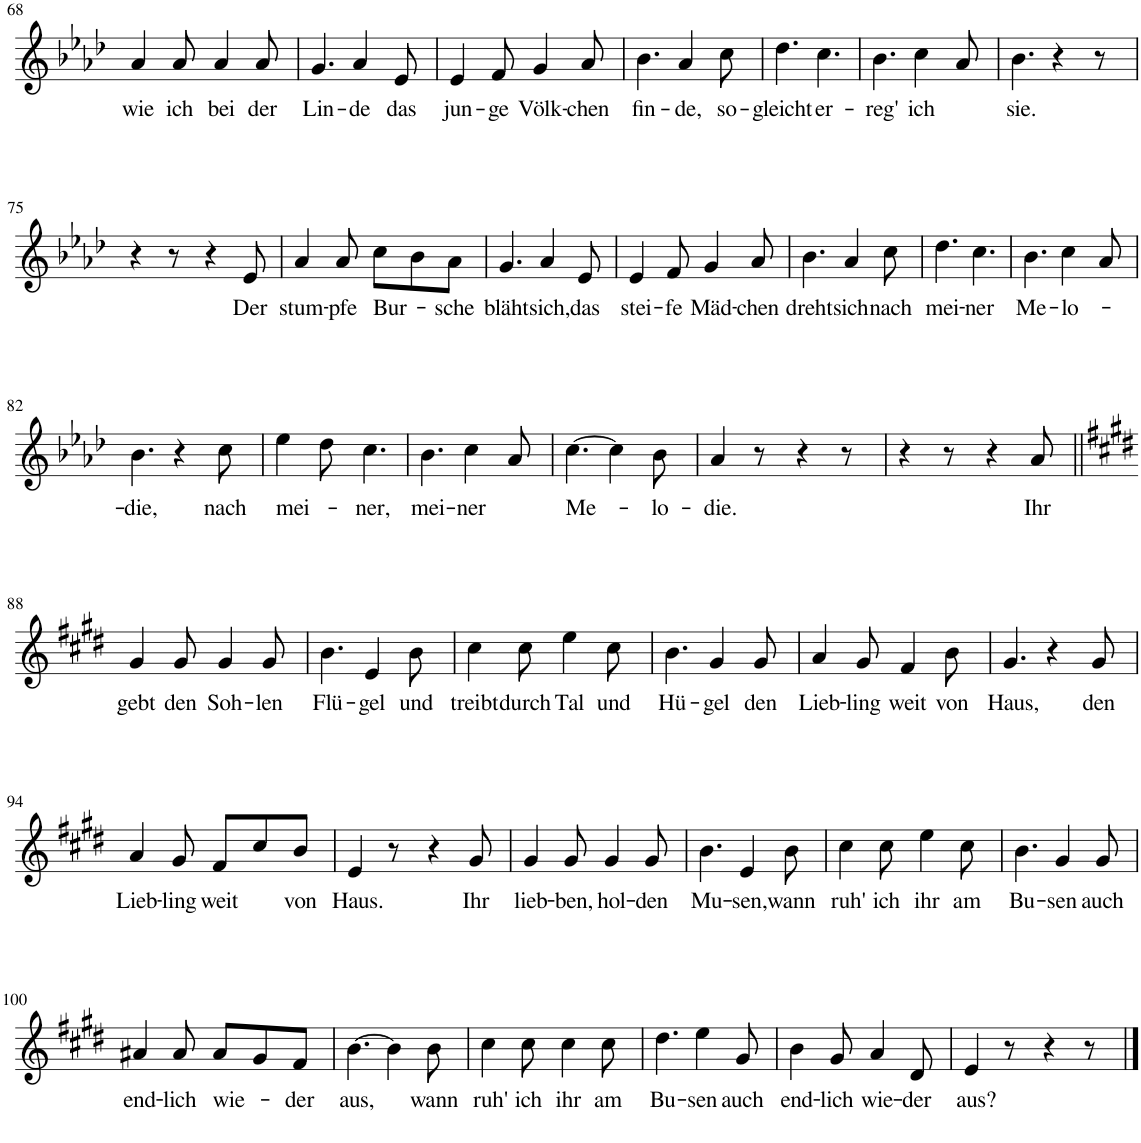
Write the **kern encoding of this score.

**kern	**text
*part1	*part1
*staff1	*staff1
*I"Piano	*
*I'Pno	*
!!LO:PB:g=z
*clefG2	*
*k[b-e-a-d-]	*
*M6/8	*
=68	=68
!	!LO:LY:b
4a-/	wie
!	!LO:LY:b
8a-/	ich
!	!LO:LY:b
4a-/	bei
!	!LO:LY:b
8a-/	der
=69	=69
!	!LO:LY:b
4.g/	Lin-
!	!LO:LY:b
4a-/	-de
!	!LO:LY:b
8e-/	das
=70	=70
!	!LO:LY:b
4e-/	jun-
!	!LO:LY:b
8f/	-ge
!	!LO:LY:b
4g/	Völk-
!	!LO:LY:b
8a-/	-chen
=71	=71
!	!LO:LY:b
4.b-\	fin-
!	!LO:LY:b
4a-/	-de,
!	!LO:LY:b
8cc\	so-
=72	=72
!	!LO:LY:b
4.dd-\	-gleicht
!	!LO:LY:b
4.cc\	er-
=73	=73
!	!LO:LY:b
4.b-\	-reg'
!	!LO:LY:b
4cc\	ich
8a-/	.
=74	=74
!	!LO:LY:b
4.b-\	sie.
4r	.
8r	.
!!LO:LB:g=z
=75	=75
4r	.
8r	.
4r	.
!	!LO:LY:b
8e-/	Der
=76	=76
!	!LO:LY:b
4a-/	stum-
!	!LO:LY:b
8a-/	-pfe
!	!LO:LY:b
8cc\L	Bur-
8b-\	.
!	!LO:LY:b
8a-\J	-sche
=77	=77
!	!LO:LY:b
4.g/	bläht
!	!LO:LY:b
4a-/	sich,
!	!LO:LY:b
8e-/	das
=78	=78
!	!LO:LY:b
4e-/	stei-
!	!LO:LY:b
8f/	-fe
!	!LO:LY:b
4g/	Mäd-
!	!LO:LY:b
8a-/	-chen
=79	=79
!	!LO:LY:b
4.b-\	dreht
!	!LO:LY:b
4a-/	sich
!	!LO:LY:b
8cc\	nach
=80	=80
!	!LO:LY:b
4.dd-\	mei-
!	!LO:LY:b
4.cc\	-ner
=81	=81
!	!LO:LY:b
4.b-\	Me-
!	!LO:LY:b
4cc\	-lo-
8a-/	.
!!LO:LB:g=z
=82	=82
!	!LO:LY:b
4.b-\	-die,
4r	.
!	!LO:LY:b
8cc\	nach
=83	=83
!	!LO:LY:b
4ee-\	mei-
8dd-\	.
!	!LO:LY:b
4.cc\	-ner,
=84	=84
!	!LO:LY:b
4.b-\	mei-
!	!LO:LY:b
4cc\	-ner
8a-/	.
=85	=85
!	!LO:LY:b
[4.cc\	Me-
4cc\]	.
!	!LO:LY:b
8b-\	-lo-
=86	=86
!	!LO:LY:b
4a-/	-die.
8r	.
4r	.
8r	.
=87	=87
4r	.
8r	.
4r	.
!	!LO:LY:b
8a-/	Ihr
!!LO:LB:g=z
=88||	=88||
*k[f#c#g#d#]	*
!	!LO:LY:b
4g#/	gebt
!	!LO:LY:b
8g#/	den
!	!LO:LY:b
4g#/	Soh-
!	!LO:LY:b
8g#/	-len
=89	=89
!	!LO:LY:b
4.b\	Flü-
!	!LO:LY:b
4e/	-gel
!	!LO:LY:b
8b\	und
=90	=90
!	!LO:LY:b
4cc#\	treibt
!	!LO:LY:b
8cc#\	durch
!	!LO:LY:b
4ee\	Tal
!	!LO:LY:b
8cc#\	und
=91	=91
!	!LO:LY:b
4.b\	Hü-
!	!LO:LY:b
4g#/	-gel
!	!LO:LY:b
8g#/	den
=92	=92
!	!LO:LY:b
4a/	Lieb-
!	!LO:LY:b
8g#/	-ling
!	!LO:LY:b
4f#/	weit
!	!LO:LY:b
8b\	von
=93	=93
!	!LO:LY:b
4.g#/	Haus,
4r	.
!	!LO:LY:b
8g#/	den
!!LO:LB:g=z
=94	=94
!	!LO:LY:b
4a/	Lieb-
!	!LO:LY:b
8g#/	-ling
!	!LO:LY:b
8f#/L	weit
8cc#/	.
!	!LO:LY:b
8b/J	von
=95	=95
!	!LO:LY:b
4e/	Haus.
8r	.
4r	.
!	!LO:LY:b
8g#/	Ihr
=96	=96
!	!LO:LY:b
4g#/	lieb-
!	!LO:LY:b
8g#/	-ben,
!	!LO:LY:b
4g#/	hol-
!	!LO:LY:b
8g#/	-den
=97	=97
!	!LO:LY:b
4.b\	Mu-
!	!LO:LY:b
4e/	-sen,
!	!LO:LY:b
8b\	wann
=98	=98
!	!LO:LY:b
4cc#\	ruh'
!	!LO:LY:b
8cc#\	ich
!	!LO:LY:b
4ee\	ihr
!	!LO:LY:b
8cc#\	am
=99	=99
!	!LO:LY:b
4.b\	Bu-
!	!LO:LY:b
4g#/	-sen
!	!LO:LY:b
8g#/	auch
!!LO:LB:g=z
=100	=100
!	!LO:LY:b
4a#X/	end-
!	!LO:LY:b
8a#/	-lich
!	!LO:LY:b
8a#/L	wie-
8g#/	.
!	!LO:LY:b
8f#/J	-der
=101	=101
!	!LO:LY:b
[4.b\	aus,
4b\]	.
!	!LO:LY:b
8b\	wann
=102	=102
!	!LO:LY:b
4cc#\	ruh'
!	!LO:LY:b
8cc#\	ich
!	!LO:LY:b
4cc#\	ihr
!	!LO:LY:b
8cc#\	am
=103	=103
!	!LO:LY:b
4.dd#\	Bu-
!	!LO:LY:b
4ee\	-sen
!	!LO:LY:b
8g#/	auch
=104	=104
!	!LO:LY:b
4b\	end-
!	!LO:LY:b
8g#/	-lich
!	!LO:LY:b
4a/	wie-
!	!LO:LY:b
8d#/	-der
=105	=105
!	!LO:LY:b
4e/	aus?
8r	.
4r	.
8r	.
==	==
*-	*-
